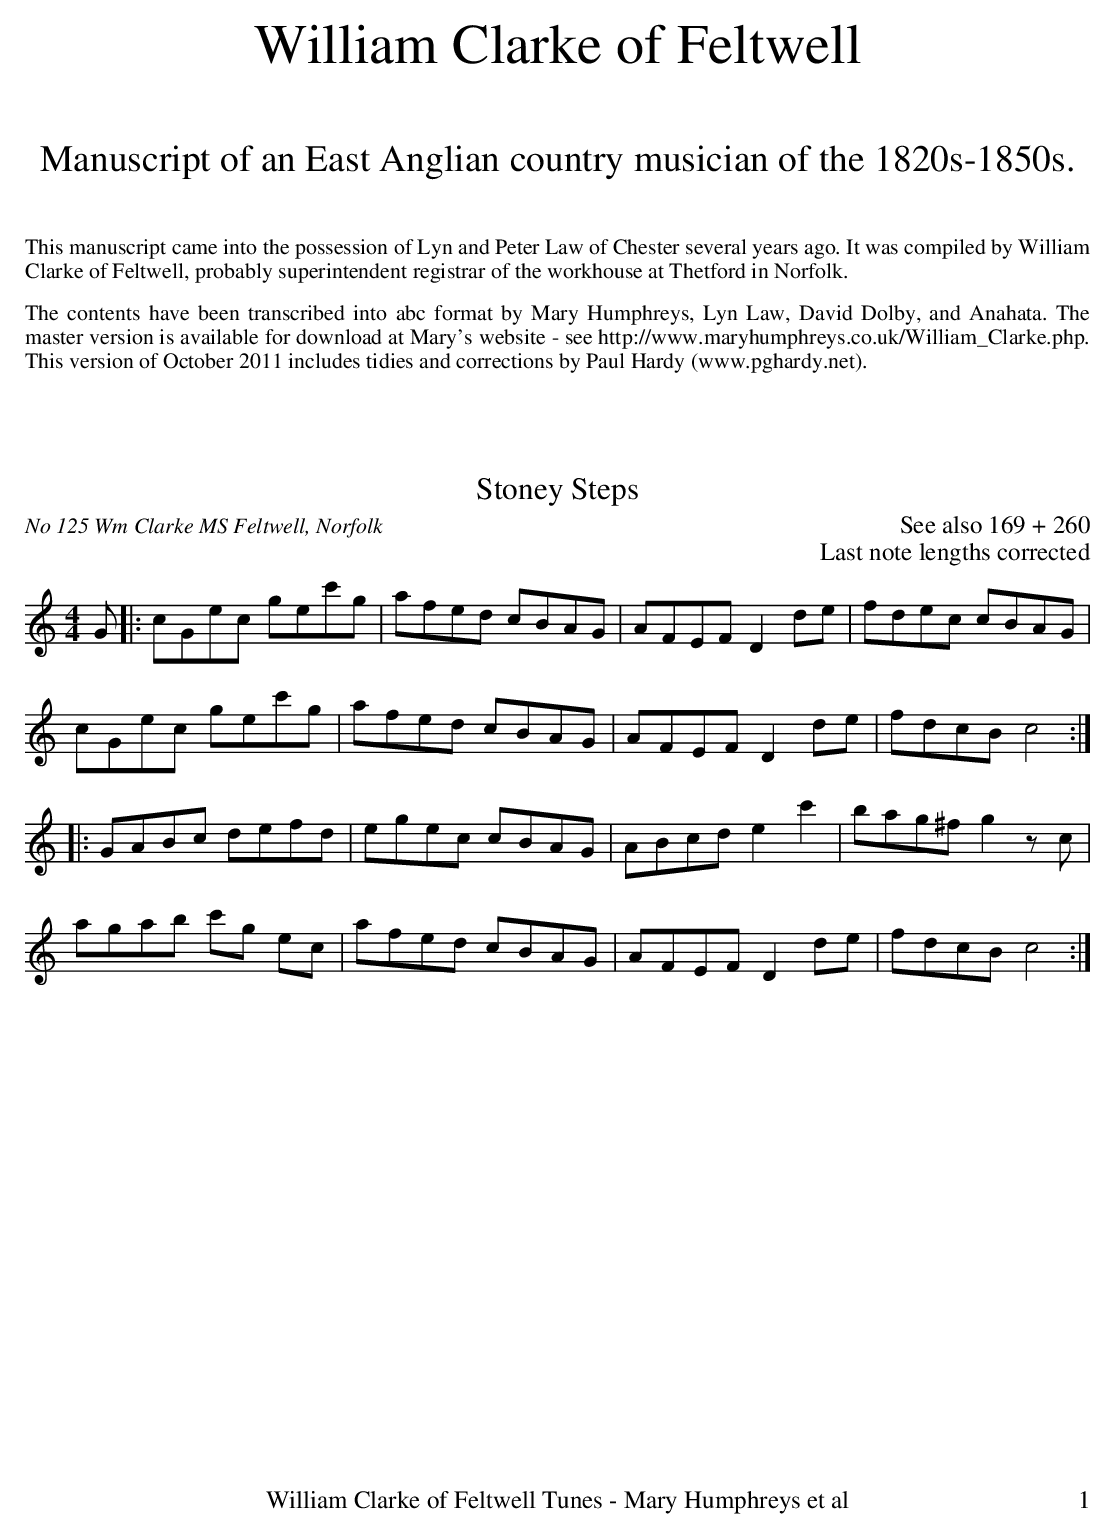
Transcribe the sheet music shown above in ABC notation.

X:1
T:Stoney Steps
O:No 125 Wm Clarke MS Feltwell, Norfolk
M:4/4
L:1/8
K:C
G|:cGec gec'g|afed cBAG|AFEF D2de|fdec cBAG|
cGec gec'g|afed cBAG|AFEF D2de|fdcB c4:|
|:GABc defd|egec cBAG|ABcd e2c'2|bag^f g2zc|
agab c'g ec|afed cBAG|AFEF D2de|fdcB c4:|
